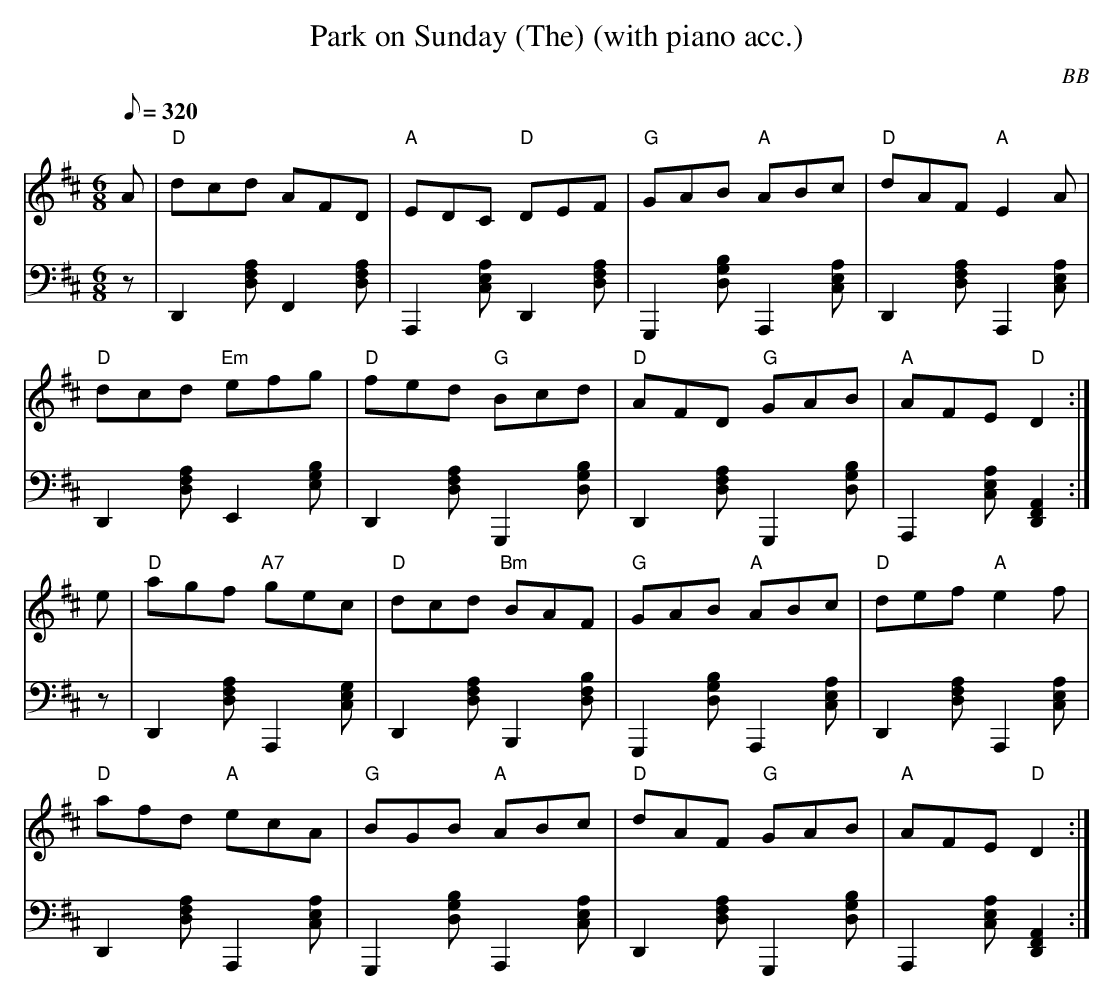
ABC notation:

X:1
T: Park on Sunday (The) (with piano acc.)
C: BB
Q: 1/8=320
M: 6/8
L: 1/8
V: 1 program 1 73 %flute
V: 2 volume=70 clef=bass m=D program 1 00
K: D
[V:1] A | "D"dcd AFD | "A"EDC "D"DEF | "G"GAB "A"ABc | "D"dAF "A"E2 A |
[V:2] z|D,2[AFD]F,2[AFD]|A,,2[ACE]D,2[AFD]|G,,2[GBD]A,,2[ACE]|D,2[AFD]A,,2[ACE]|
[V:1] "D"dcd "Em"efg | "D"fed "G"Bcd | "D"AFD "G"GAB | "A"AFE "D"D2 :|
[V:2] D,2[AFD]E,2[EGB]|D,2[AFD]G,,2[GBD]|D,2[AFD]G,,2[GBD]|A,,2[ACE][D,2F,2A,2]:|
[V:1] e | "D"agf "A7"gec | "D"dcd "Bm"BAF | "G"GAB "A"ABc | "D"def "A"e2 f |
[V:2] z|D,2[AFD]A,,2[GCE]|D,2[AFD]B,,2[BDF] |G,,2[GBD]A,,2[ACE]|D,2[AFD]A,,2[ACE]|
[V:1] "D"afd "A"ecA | "G"BGB "A"ABc | "D"dAF "G"GAB |"A"AFE "D"D2 :|
[V:2] D,2[AFD]A,,2[ACE]|G,,2[GBD]A,,2[ACE]|D,2[AFD]G,,2[GBD]|A,,2[ACE][D,2F,2A,2]:|
